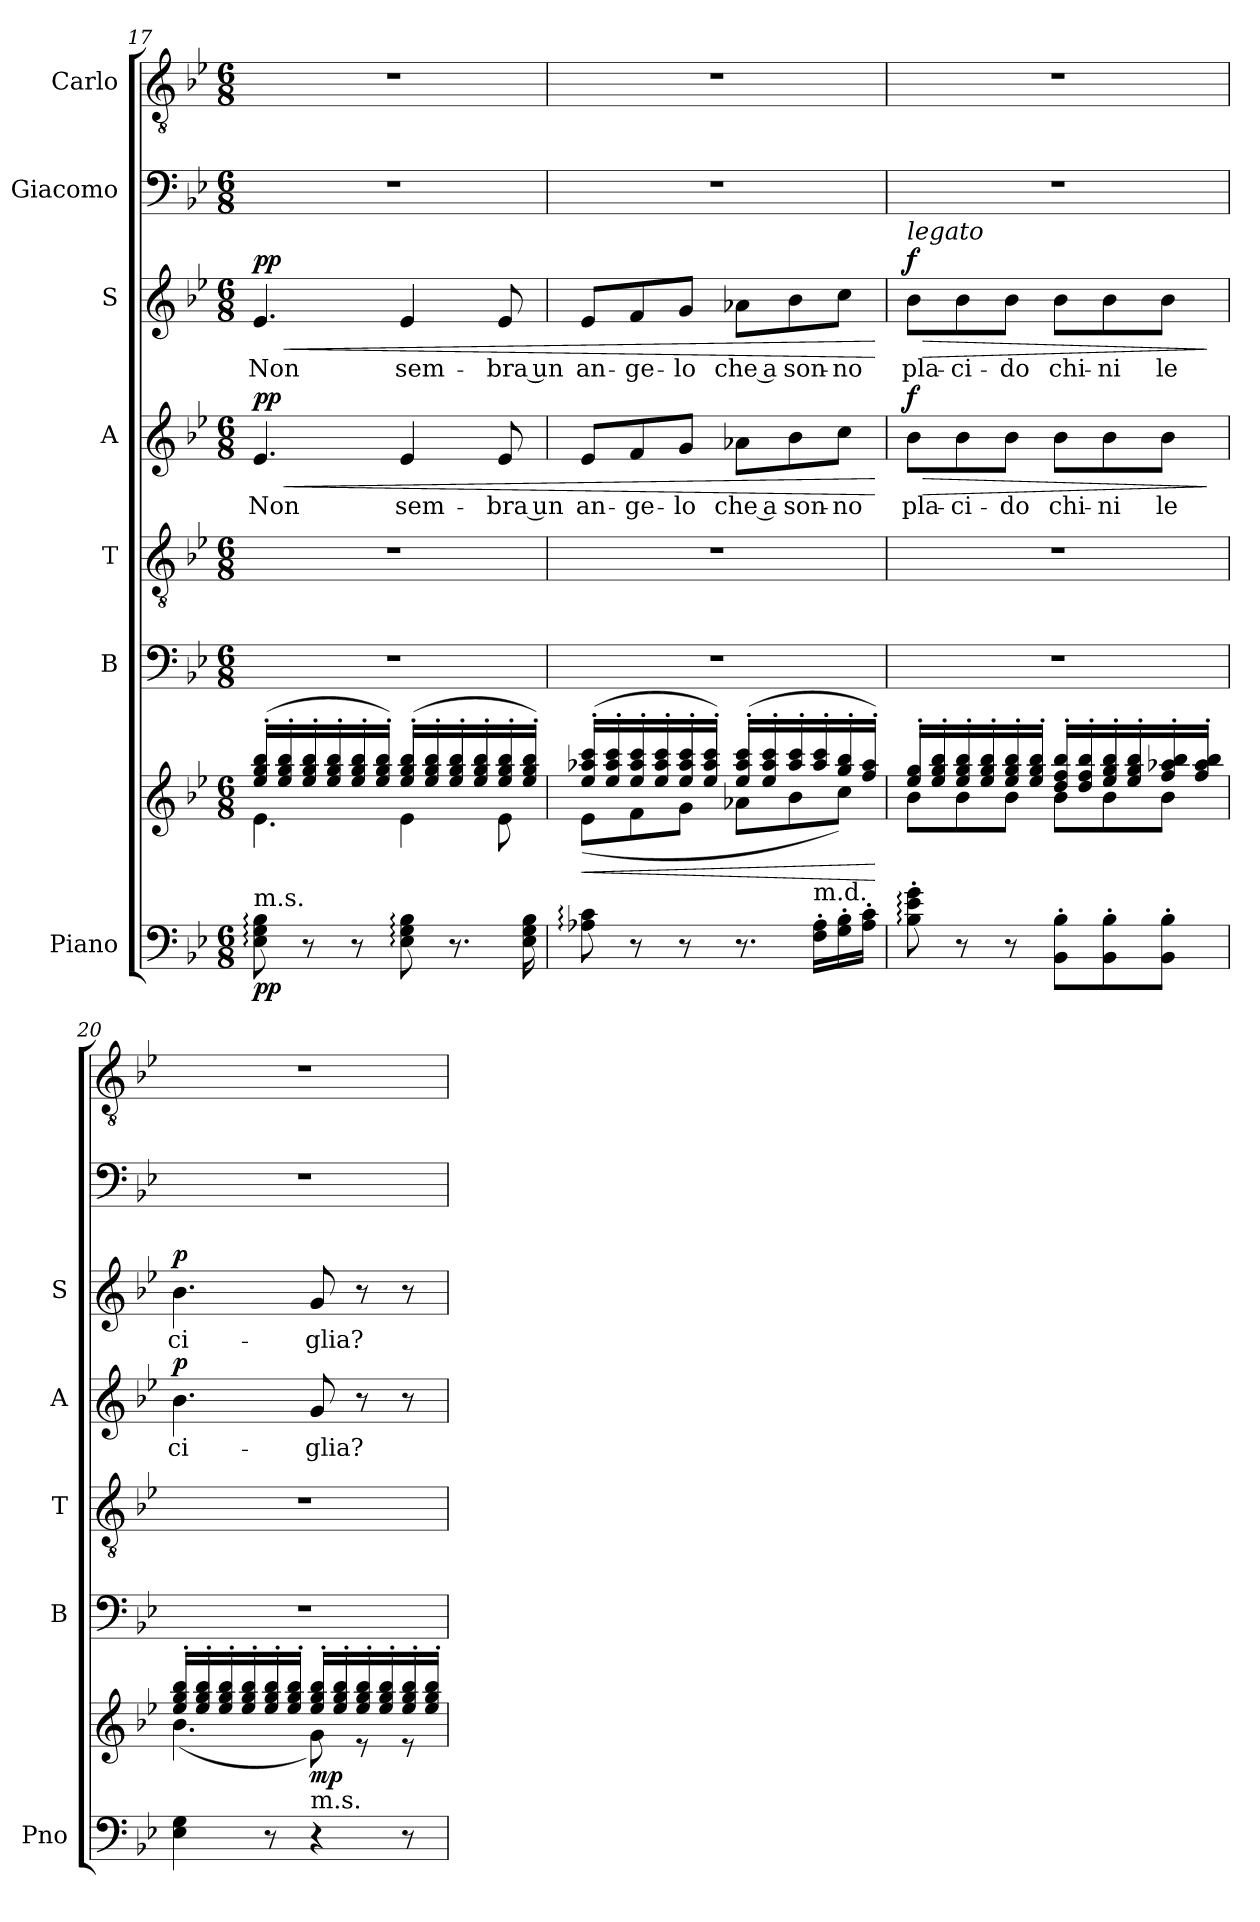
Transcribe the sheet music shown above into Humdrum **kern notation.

**kern	**kern	**dynam	**kern	**kern	**kern	**text	**dynam	**kern	**text	**dynam	**kern	**kern
*part7	*part7	*part7	*part6	*part5	*part4	*part4	*part4	*part3	*part3	*part3	*part2	*part1
*staff8	*staff7	*staff7/8	*staff6	*staff5	*staff4	*staff4	*staff4	*staff3	*staff3	*staff3	*staff2	*staff1
*I"Piano	*	*	*I"B	*I"T	*I"A	*	*	*I"S	*	*	*I"Giacomo	*I"Carlo
*I'Pno	*	*	*I'B	*I'T	*I'A	*	*	*I'S	*	*	*	*
!!LO:LB:g=z
*clefF4	*clefG2	*	*clefF4	*clefGv2	*clefG2	*	*	*clefG2	*	*	*clefF4	*clefGv2
*k[b-e-]	*k[b-e-]	*	*k[b-e-]	*k[b-e-]	*k[b-e-]	*	*	*k[b-e-]	*	*	*k[b-e-]	*k[b-e-]
*M6/8	*M6/8	*	*M6/8	*M6/8	*M6/8	*	*	*M6/8	*	*	*M6/8	*M6/8
=17	=17	=17	=17	=17	=17	=17	=17	=17	=17	=17	=17	=17
*	*^	*	*	*	*	*	*	*	*	*	*	*
!LO:TX:a:t=m.s.	!	!	!	!	!	!	!	!	!	!	!	!	!
!	!	!	!LO:DY:b=2	!	!	!	!LO:LY:b	!LO:HP:b	!	!LO:LY:b	!LO:HP:b	!	!
!	!	!	!LO:DY:n=1:b	!	!	!	!	!LO:DY:n=1:a	!	!	!LO:DY:n=1:a	!	!
8E-\: 8G\: 8B-\:	(16ee-/' 16gg/' 16bb-/'LL	4.e-:\	p p	2.r	2.r	4.e-/	Non	< pp	4.e-/	Non	< pp	2.r	2.r
.	16ee-/' 16gg/' 16bb-/'	.	.	.	.	.	.	.	.	.	.	.	.
8r	16ee-/' 16gg/' 16bb-/'	.	.	.	.	.	.	.	.	.	.	.	.
.	16ee-/' 16gg/' 16bb-/'	.	.	.	.	.	.	.	.	.	.	.	.
8r	16ee-/' 16gg/' 16bb-/'	.	.	.	.	.	.	.	.	.	.	.	.
.	16ee-/' 16gg/' 16bb-/'JJ)	.	.	.	.	.	.	.	.	.	.	.	.
!	!	!	!	!	!	!	!LO:LY:b	!	!	!LO:LY:b	!	!	!
8E-\: 8G\: 8B-\:	(16ee-/' 16gg/' 16bb-/'LL	4e-:\	.	.	.	4e-/	sem-	.	4e-/	sem-	.	.	.
.	16ee-/' 16gg/' 16bb-/'	.	.	.	.	.	.	.	.	.	.	.	.
8.r	16ee-/' 16gg/' 16bb-/'	.	.	.	.	.	.	.	.	.	.	.	.
.	16ee-/' 16gg/' 16bb-/'	.	.	.	.	.	.	.	.	.	.	.	.
!	!	!	!	!	!	!	!LO:LY:b	!	!	!LO:LY:b	!	!	!
.	16ee-/' 16gg/' 16bb-/'	8e-\	.	.	.	8e-/	-bra un	.	8e-/	-bra un	.	.	.
16E-\ 16G\ 16B-\	16ee-/' 16gg/' 16bb-/'JJ)	.	.	.	.	.	.	.	.	.	.	.	.
=18	=18	=18	=18	=18	=18	=18	=18	=18	=18	=18	=18	=18	=18
!	!	!	!LO:HP:b	!	!	!	!LO:LY:b	!	!	!LO:LY:b	!	!	!
8A-X\: 8c\:	(16ee-/' 16aa-X/' 16ccc/'LL	(8e-\L	<	2.r	2.r	8e-/L	an-	.	8e-/L	an-	.	2.r	2.r
.	16ee-/' 16aa-/' 16ccc/'	.	.	.	.	.	.	.	.	.	.	.	.
!	!	!	!	!	!	!	!LO:LY:b	!	!	!LO:LY:b	!	!	!
8r	16ee-/' 16aa-/' 16ccc/'	8f\	.	.	.	8f/	-ge-	.	8f/	-ge-	.	.	.
.	16ee-/' 16aa-/' 16ccc/'	.	.	.	.	.	.	.	.	.	.	.	.
!	!	!	!	!	!	!	!LO:LY:b	!	!	!LO:LY:b	!	!	!
8r	16ee-/' 16aa-/' 16ccc/'	8g\J	.	.	.	8g/J	-lo	.	8g/J	-lo	.	.	.
.	16ee-/' 16aa-/' 16ccc/'JJ)	.	.	.	.	.	.	.	.	.	.	.	.
!	!	!	!	!	!	!	!LO:LY:b	!	!	!LO:LY:b	!	!	!
8.r	(16ee-/' 16aa-/' 16ccc/'LL	8a-X\L	.	.	.	8a-X\L	che a	.	8a-X\L	che a	.	.	.
.	16ee-/' 16aa-/' 16ccc/'	.	.	.	.	.	.	.	.	.	.	.	.
!	!	!	!	!	!	!	!LO:LY:b	!	!	!LO:LY:b	!	!	!
.	16aa-/' 16ccc/'	8b-\	.	.	.	8b-\	son-	.	8b-\	son-	.	.	.
!LO:TX:a:t=m.d.	!	!	!	!	!	!	!	!	!	!	!	!	!
16F\' 16A-\'LL	16aa-/' 16ccc/'	.	.	.	.	.	.	.	.	.	.	.	.
!	!	!	!	!	!	!	!LO:LY:b	!	!	!LO:LY:b	!	!	!
16G\' 16B-\'	16gg/' 16bb-/'	8cc\J)	.	.	.	8cc\J	-no	.	8cc\J	-no	.	.	.
16A-\' 16c\'JJ	16ff/' 16aa-/'JJ)	.	.	.	.	.	.	.	.	.	.	.	.
*	*v	*v	*	*	*	*	*	*	*	*	*	*	*
.	.	[	.	.	.	.	[	.	.	[	.	.
=19	=19	=19	=19	=19	=19	=19	=19	=19	=19	=19	=19	=19
*	*^	*	*	*	*	*	*	*	*	*	*	*
!	!	!	!	!	!	!	!	!	!LO:TX:a:i:t=legato	!	!	!	!
!	!	!	!LO:DY:b=2	!	!	!	!LO:LY:b	!LO:HP:b	!	!LO:LY:b	!LO:HP:b	!	!
!	!	!	!LO:DY:n=1:b	!	!	!	!	!LO:DY:n=1:a	!	!	!LO:DY:n=1:a	!	!
8B-\:' 8e-\:' 8g\:'	16ee-/' 16gg/'LL	8b-\L	mf mf	2.r	2.r	8b-\L	pla-	> f	8b-\L	pla-	> f	2.r	2.r
.	16ee-/' 16gg/' 16bb-/'	.	.	.	.	.	.	.	.	.	.	.	.
!	!	!	!	!	!	!	!LO:LY:b	!	!	!LO:LY:b	!	!	!
8r	16ee-/' 16gg/' 16bb-/'	8b-\	.	.	.	8b-\	-ci-	.	8b-\	-ci-	.	.	.
.	16ee-/' 16gg/' 16bb-/'	.	.	.	.	.	.	.	.	.	.	.	.
!	!	!	!	!	!	!	!LO:LY:b	!	!	!LO:LY:b	!	!	!
8r	16ee-/' 16gg/' 16bb-/'	8b-\J	.	.	.	8b-\J	-do	.	8b-\J	-do	.	.	.
.	16ee-/' 16gg/' 16bb-/'JJ	.	.	.	.	.	.	.	.	.	.	.	.
!	!	!	!	!	!	!	!LO:LY:b	!	!	!LO:LY:b	!	!	!
8BB-\' 8B-\'L	16dd/' 16ff/' 16bb-/'LL	8b-\L	.	.	.	8b-\L	chi-	.	8b-\L	chi-	.	.	.
.	16dd/' 16ff/' 16bb-/'	.	.	.	.	.	.	.	.	.	.	.	.
!	!	!	!	!	!	!	!LO:LY:b	!	!	!LO:LY:b	!	!	!
8BB-\' 8B-\'	16ee-/' 16gg/' 16bb-/'	8b-\	.	.	.	8b-\	-ni	.	8b-\	-ni	.	.	.
.	16ee-/' 16gg/' 16bb-/'	.	.	.	.	.	.	.	.	.	.	.	.
!	!	!	!	!	!	!	!LO:LY:b	!	!	!LO:LY:b	!	!	!
8BB-\' 8B-\'J	16ff/' 16aa-X/' 16bb-/'	8b-\J	.	.	.	8b-\J	le	.	8b-\J	le	.	.	.
.	16ff/' 16aa-/' 16bb-/'JJ	.	.	.	.	.	.	.	.	.	.	.	.
*	*v	*v	*	*	*	*	*	*	*	*	*	*	*
.	.	.	.	.	.	.	]	.	.	]	.	.
!!LO:PB:g=z
=20	=20	=20	=20	=20	=20	=20	=20	=20	=20	=20	=20	=20
*	*^	*	*	*	*	*	*	*	*	*	*	*
!	!	!	!	!	!	!	!LO:LY:b	!LO:DY:a	!	!LO:LY:b	!LO:DY:a	!	!
4E-\ 4G\	16ee-/' 16gg/' 16bb-/'LL	(4.b-\	.	2.r	2.r	4.b-\	ci-	p	4.b-\	ci-	p	2.r	2.r
.	16ee-/' 16gg/' 16bb-/'	.	.	.	.	.	.	.	.	.	.	.	.
.	16ee-/' 16gg/' 16bb-/'	.	.	.	.	.	.	.	.	.	.	.	.
.	16ee-/' 16gg/' 16bb-/'	.	.	.	.	.	.	.	.	.	.	.	.
8r	16ee-/' 16gg/' 16bb-/'	.	.	.	.	.	.	.	.	.	.	.	.
.	16ee-/' 16gg/' 16bb-/'JJ	.	.	.	.	.	.	.	.	.	.	.	.
!LO:TX:a:t=m.s.	!	!	!	!	!	!	!	!	!	!	!	!	!
!	!	!	!LO:DY:b	!	!	!	!LO:LY:b	!	!	!LO:LY:b	!	!	!
4r	16ee-/' 16gg/' 16bb-/'LL	8g\)	mp	.	.	8g/	-glia?	.	8g/	-glia?	.	.	.
.	16ee-/' 16gg/' 16bb-/'	.	.	.	.	.	.	.	.	.	.	.	.
.	16ee-/' 16gg/' 16bb-/'	8r	.	.	.	8r	.	.	8r	.	.	.	.
.	16ee-/' 16gg/' 16bb-/'	.	.	.	.	.	.	.	.	.	.	.	.
8r	16ee-/' 16gg/' 16bb-/'	8r	.	.	.	8r	.	.	8r	.	.	.	.
.	16ee-/' 16gg/' 16bb-/'JJ	.	.	.	.	.	.	.	.	.	.	.	.
*	*v	*v	*	*	*	*	*	*	*	*	*	*	*
=	=	=	=	=	=	=	=	=	=	=	=	=
*-	*-	*-	*-	*-	*-	*-	*-	*-	*-	*-	*-	*-
